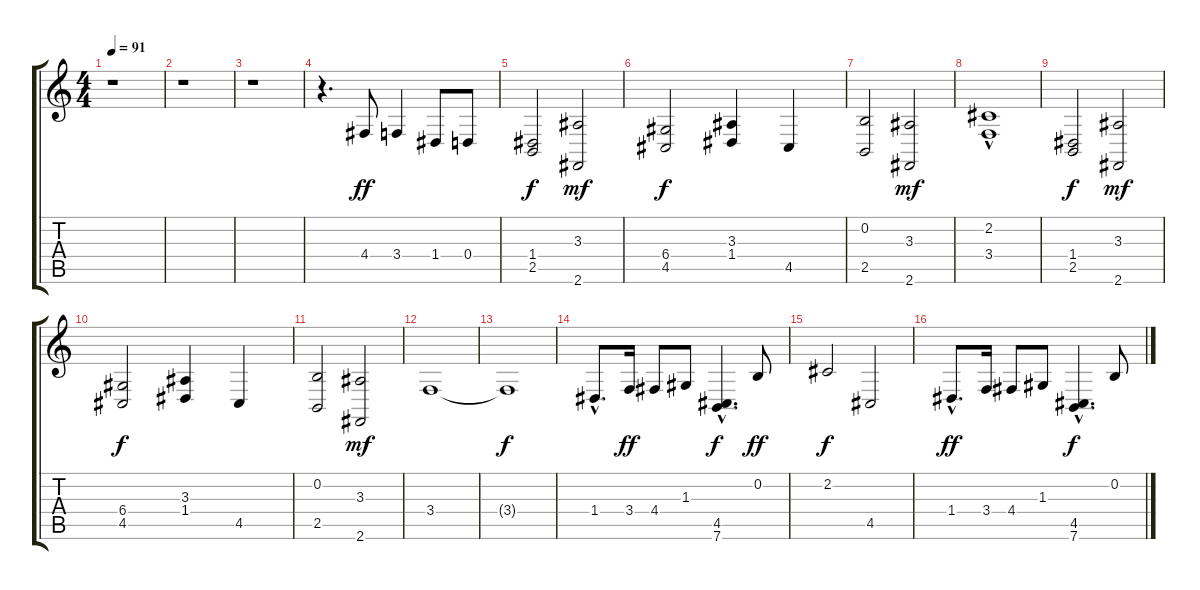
\track "" {instrument stringensemble2}
\staff {score tabs}
\tuning (E4 B3 G3 D3 A2 E2) {hide}
\ts (4 4)
\tempo 91
\clef g2
\ks c
r.1{dy f} |
r.1 |
r.1 |
r.4{d} 4.4.8{dy ff} 3.4.4 1.4.8 0.4.8 |
(1.4 2.5).2{dy f} (3.3 2.6).2{dy mf} |
(6.4 4.5).2{dy f} (3.3 1.4).4 4.5.4 |
(0.2 2.5).2 (3.3 2.6).2{dy mf} |
(2.2{hac} 3.4).1 |
(1.4 2.5).2{dy f} (3.3 2.6).2{dy mf} |
(6.4 4.5).2{dy f} (3.3 1.4).4 4.5.4 |
(0.2 2.5).2 (3.3 2.6).2{dy mf} |
3.4.1 |
3.4{t}.1{dy f} |
1.4{hac}.8{d} 3.4.16{dy ff} 4.4.8 1.3.8 (4.5{hac} 7.6).4{d dy f} 0.2.8{dy ff} |
2.2.2{dy f} 4.5.2 |
1.4{hac}.8{d dy ff} 3.4.16 4.4.8 1.3.8 (4.5{hac} 7.6).4{d dy f} 0.2.8
